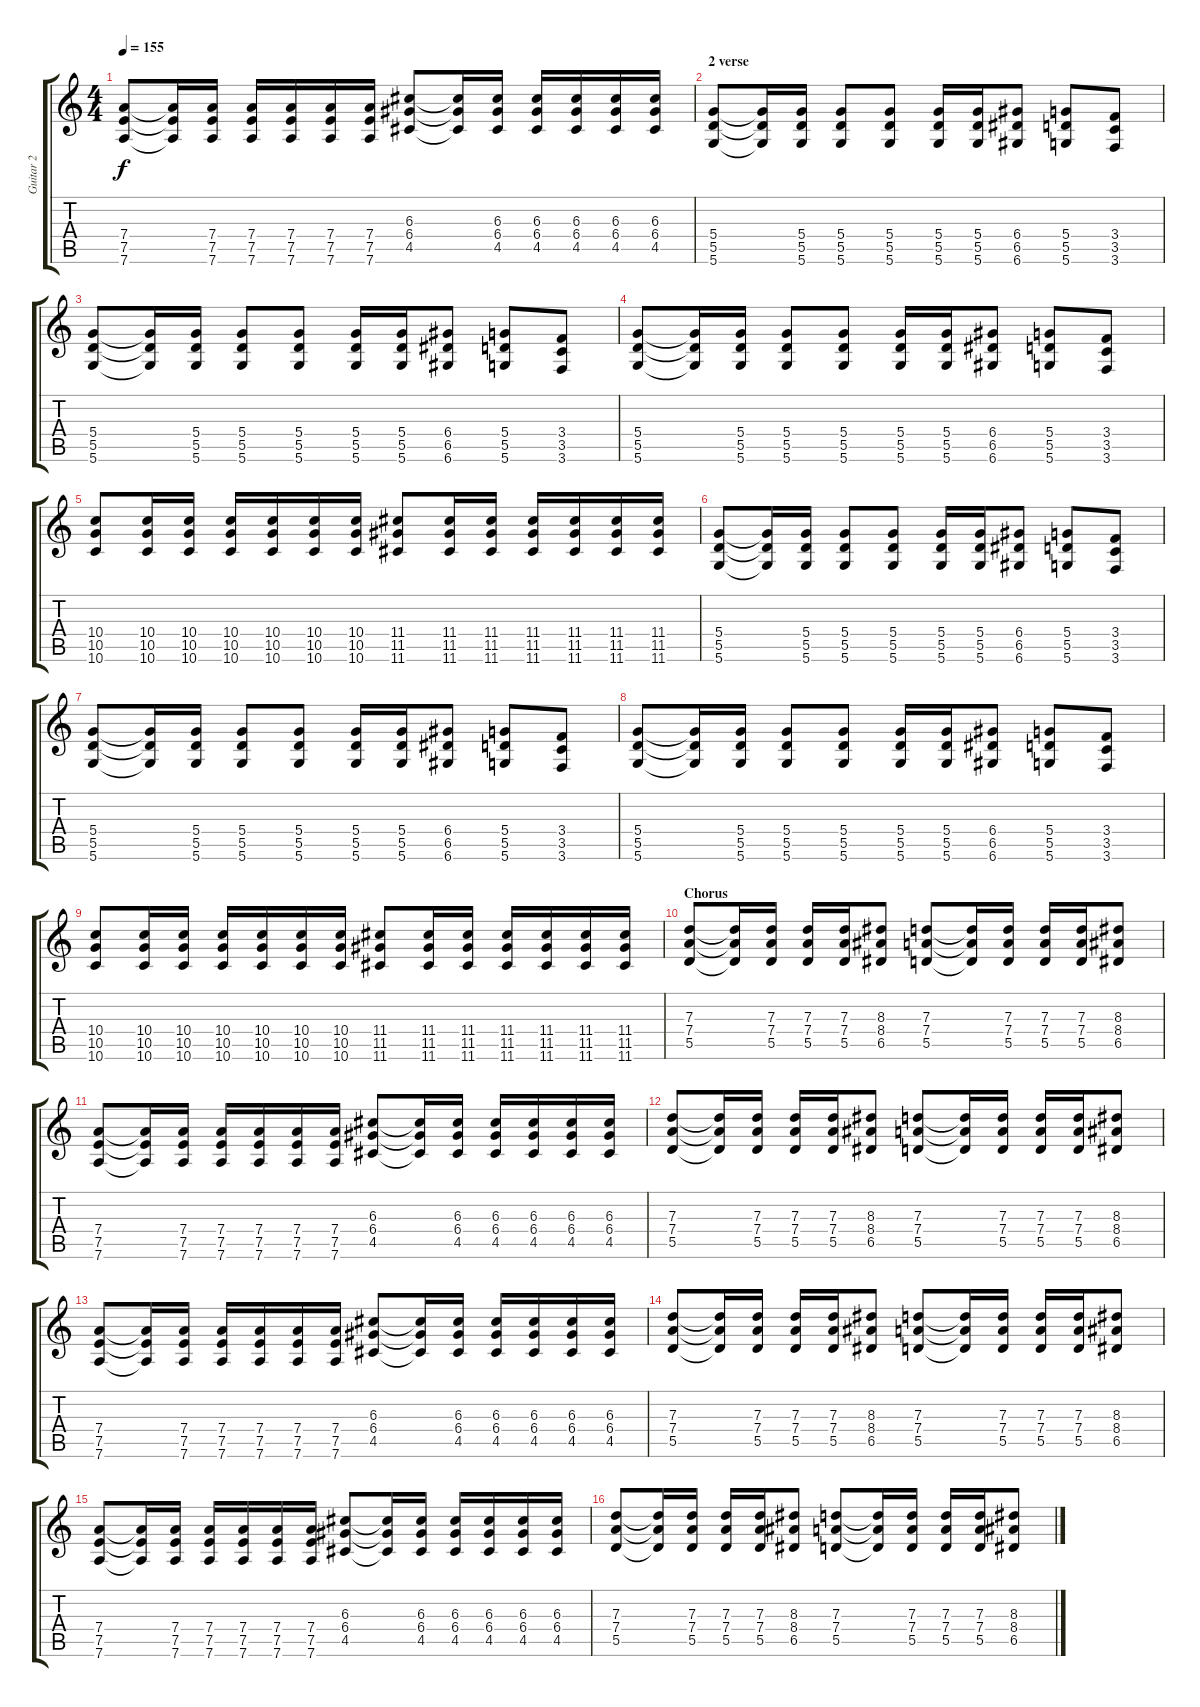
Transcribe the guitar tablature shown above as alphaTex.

\track ("Guitar 2" "Guitar 2") {instrument overdrivenguitar}
\staff {score tabs}
\tuning (E4 B3 G3 D3 A2 D2) {hide}
\ts (4 4)
\tempo 155
\clef g2
\ks c
(7.4 7.5 7.6).8{dy f} (7.4{t} 7.5{t} 7.6{t}).16 (7.4 7.5 7.6).16 (7.4 7.5 7.6).16 (7.4 7.5 7.6).16 (7.4 7.5 7.6).16 (7.4 7.5 7.6).16 (6.3 6.4 4.5).8 (6.3{t} 6.4{t} 4.5{t}).16 (6.3 6.4 4.5).16 (6.3 6.4 4.5).16 (6.3 6.4 4.5).16 (6.3 6.4 4.5).16 (6.3 6.4 4.5).16 |
\section ("" "2 verse")
(5.4 5.5 5.6).8 (5.4{t} 5.5{t} 5.6{t}).16 (5.4 5.5 5.6).16 (5.4 5.5 5.6).8 (5.4 5.5 5.6).8 (5.4 5.5 5.6).16 (5.4 5.5 5.6).16 (6.4 6.5 6.6).8 (5.4 5.5 5.6).8 (3.4 3.5 3.6).8 |
(5.4 5.5 5.6).8 (5.4{t} 5.5{t} 5.6{t}).16 (5.4 5.5 5.6).16 (5.4 5.5 5.6).8 (5.4 5.5 5.6).8 (5.4 5.5 5.6).16 (5.4 5.5 5.6).16 (6.4 6.5 6.6).8 (5.4 5.5 5.6).8 (3.4 3.5 3.6).8 |
(5.4 5.5 5.6).8 (5.4{t} 5.5{t} 5.6{t}).16 (5.4 5.5 5.6).16 (5.4 5.5 5.6).8 (5.4 5.5 5.6).8 (5.4 5.5 5.6).16 (5.4 5.5 5.6).16 (6.4 6.5 6.6).8 (5.4 5.5 5.6).8 (3.4 3.5 3.6).8 |
(10.4 10.5 10.6).8 (10.4 10.5 10.6).16 (10.4 10.5 10.6).16 (10.4 10.5 10.6).16 (10.4 10.5 10.6).16 (10.4 10.5 10.6).16 (10.4 10.5 10.6).16 (11.4 11.5 11.6).8 (11.4 11.5 11.6).16 (11.4 11.5 11.6).16 (11.4 11.5 11.6).16 (11.4 11.5 11.6).16 (11.4 11.5 11.6).16 (11.4 11.5 11.6).16 |
(5.4 5.5 5.6).8 (5.4{t} 5.5{t} 5.6{t}).16 (5.4 5.5 5.6).16 (5.4 5.5 5.6).8 (5.4 5.5 5.6).8 (5.4 5.5 5.6).16 (5.4 5.5 5.6).16 (6.4 6.5 6.6).8 (5.4 5.5 5.6).8 (3.4 3.5 3.6).8 |
(5.4 5.5 5.6).8 (5.4{t} 5.5{t} 5.6{t}).16 (5.4 5.5 5.6).16 (5.4 5.5 5.6).8 (5.4 5.5 5.6).8 (5.4 5.5 5.6).16 (5.4 5.5 5.6).16 (6.4 6.5 6.6).8 (5.4 5.5 5.6).8 (3.4 3.5 3.6).8 |
(5.4 5.5 5.6).8 (5.4{t} 5.5{t} 5.6{t}).16 (5.4 5.5 5.6).16 (5.4 5.5 5.6).8 (5.4 5.5 5.6).8 (5.4 5.5 5.6).16 (5.4 5.5 5.6).16 (6.4 6.5 6.6).8 (5.4 5.5 5.6).8 (3.4 3.5 3.6).8 |
(10.4 10.5 10.6).8 (10.4 10.5 10.6).16 (10.4 10.5 10.6).16 (10.4 10.5 10.6).16 (10.4 10.5 10.6).16 (10.4 10.5 10.6).16 (10.4 10.5 10.6).16 (11.4 11.5 11.6).8 (11.4 11.5 11.6).16 (11.4 11.5 11.6).16 (11.4 11.5 11.6).16 (11.4 11.5 11.6).16 (11.4 11.5 11.6).16 (11.4 11.5 11.6).16 |
\section ("" "Chorus")
(7.3 7.4 5.5).8 (7.3{t} 7.4{t} 5.5{t}).16 (7.3 7.4 5.5).16 (7.3 7.4 5.5).16 (7.3 7.4 5.5).16 (8.3 8.4 6.5).8 (7.3 7.4 5.5).8 (7.3{t} 7.4{t} 5.5{t}).16 (7.3 7.4 5.5).16 (7.3 7.4 5.5).16 (7.3 7.4 5.5).16 (8.3 8.4 6.5).8 |
(7.4 7.5 7.6).8 (7.4{t} 7.5{t} 7.6{t}).16 (7.4 7.5 7.6).16 (7.4 7.5 7.6).16 (7.4 7.5 7.6).16 (7.4 7.5 7.6).16 (7.4 7.5 7.6).16 (6.3 6.4 4.5).8 (6.3{t} 6.4{t} 4.5{t}).16 (6.3 6.4 4.5).16 (6.3 6.4 4.5).16 (6.3 6.4 4.5).16 (6.3 6.4 4.5).16 (6.3 6.4 4.5).16 |
(7.3 7.4 5.5).8 (7.3{t} 7.4{t} 5.5{t}).16 (7.3 7.4 5.5).16 (7.3 7.4 5.5).16 (7.3 7.4 5.5).16 (8.3 8.4 6.5).8 (7.3 7.4 5.5).8 (7.3{t} 7.4{t} 5.5{t}).16 (7.3 7.4 5.5).16 (7.3 7.4 5.5).16 (7.3 7.4 5.5).16 (8.3 8.4 6.5).8 |
(7.4 7.5 7.6).8 (7.4{t} 7.5{t} 7.6{t}).16 (7.4 7.5 7.6).16 (7.4 7.5 7.6).16 (7.4 7.5 7.6).16 (7.4 7.5 7.6).16 (7.4 7.5 7.6).16 (6.3 6.4 4.5).8 (6.3{t} 6.4{t} 4.5{t}).16 (6.3 6.4 4.5).16 (6.3 6.4 4.5).16 (6.3 6.4 4.5).16 (6.3 6.4 4.5).16 (6.3 6.4 4.5).16 |
(7.3 7.4 5.5).8 (7.3{t} 7.4{t} 5.5{t}).16 (7.3 7.4 5.5).16 (7.3 7.4 5.5).16 (7.3 7.4 5.5).16 (8.3 8.4 6.5).8 (7.3 7.4 5.5).8 (7.3{t} 7.4{t} 5.5{t}).16 (7.3 7.4 5.5).16 (7.3 7.4 5.5).16 (7.3 7.4 5.5).16 (8.3 8.4 6.5).8 |
(7.4 7.5 7.6).8 (7.4{t} 7.5{t} 7.6{t}).16 (7.4 7.5 7.6).16 (7.4 7.5 7.6).16 (7.4 7.5 7.6).16 (7.4 7.5 7.6).16 (7.4 7.5 7.6).16 (6.3 6.4 4.5).8 (6.3{t} 6.4{t} 4.5{t}).16 (6.3 6.4 4.5).16 (6.3 6.4 4.5).16 (6.3 6.4 4.5).16 (6.3 6.4 4.5).16 (6.3 6.4 4.5).16 |
(7.3 7.4 5.5).8 (7.3{t} 7.4{t} 5.5{t}).16 (7.3 7.4 5.5).16 (7.3 7.4 5.5).16 (7.3 7.4 5.5).16 (8.3 8.4 6.5).8 (7.3 7.4 5.5).8 (7.3{t} 7.4{t} 5.5{t}).16 (7.3 7.4 5.5).16 (7.3 7.4 5.5).16 (7.3 7.4 5.5).16 (8.3 8.4 6.5).8
